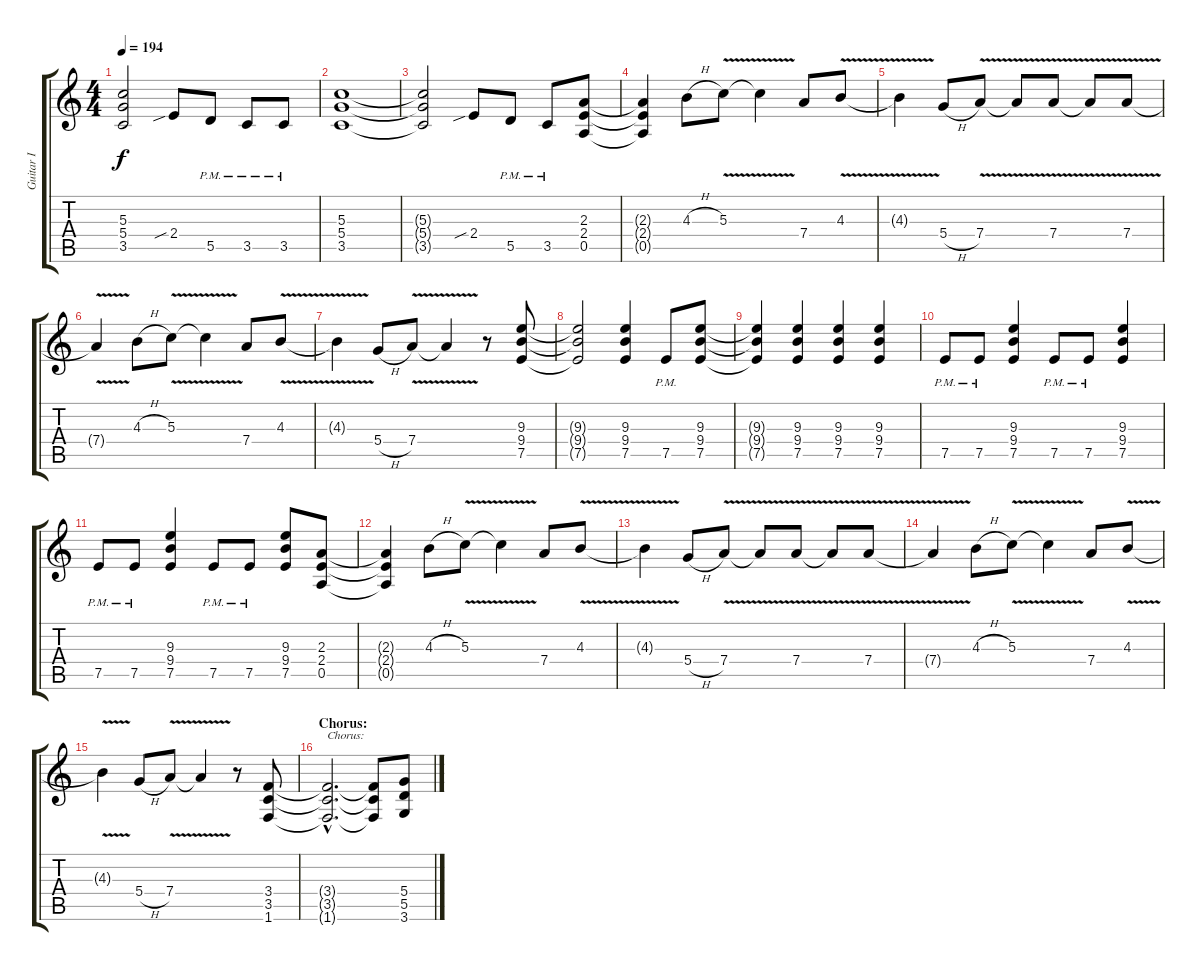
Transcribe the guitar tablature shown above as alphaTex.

\track ("Guitar I" "Guitar I") {instrument distortionguitar}
\staff {score tabs}
\tuning (E4 B3 G3 D3 A2 E2) {hide}
\ts (4 4)
\tempo 194
\clef g2
\ks c
(5.3{t} 5.4{t} 3.5{t}).2{dy f} 2.4{sib}.8 5.5{pm}.8 3.5{pm}.8 3.5{pm}.8 |
(5.3 5.4 3.5).1 |
(5.3{t} 5.4{t} 3.5{t}).2 2.4{sib}.8 5.5{pm}.8 3.5{pm}.8 (2.3 2.4 0.5).8 |
(2.3{t} 2.4{t} 0.5{t}).4 4.3{h}.8 5.3{v}.8 5.3{t}.4 7.4.8 4.3{v}.8 |
4.3{t}.4 5.4{h}.8 7.4{v}.8 7.4{t}.8 7.4{v}.8 7.4{t}.8 7.4{v}.8 |
7.4{t}.4 4.3{h}.8 5.3{v}.8 5.3{t}.4 7.4.8 4.3{v}.8 |
4.3{t}.4 5.4{h}.8 7.4{v}.8 7.4{t}.4 r.8 (9.3 9.4 7.5).8 |
(9.3{t} 9.4{t} 7.5{t}).2 (9.3 9.4 7.5).4 7.5{pm}.8 (9.3 9.4 7.5).8 |
(9.3{t} 9.4{t} 7.5{t}).4 (9.3 9.4 7.5).4 (9.3 9.4 7.5).4 (9.3 9.4 7.5).4 |
7.5{pm}.8 7.5{pm}.8 (9.3 9.4 7.5).4 7.5{pm}.8 7.5{pm}.8 (9.3 9.4 7.5).4 |
7.5{pm}.8 7.5{pm}.8 (9.3 9.4 7.5).4 7.5{pm}.8 7.5{pm}.8 (9.3 9.4 7.5).8 (2.3 2.4 0.5).8 |
(2.3{t} 2.4{t} 0.5{t}).4 4.3{h}.8 5.3{v}.8 5.3{t}.4 7.4.8 4.3{v}.8 |
4.3{t}.4 5.4{h}.8 7.4{v}.8 7.4{t}.8 7.4{v}.8 7.4{t}.8 7.4{v}.8 |
7.4{t}.4 4.3{h}.8 5.3{v}.8 5.3{t}.4 7.4.8 4.3{v}.8 |
4.3{t}.4 5.4{h}.8 7.4{v}.8 7.4{t}.4 r.8 (3.4 3.5 1.6).8 |
\section ("" "Chorus:")
(3.4{hac t} 3.5{hac t} 1.6{hac t}).2{d txt "Chorus:"} (3.4{t} 3.5{t} 1.6{t}).8 (5.4 5.5 3.6).8
